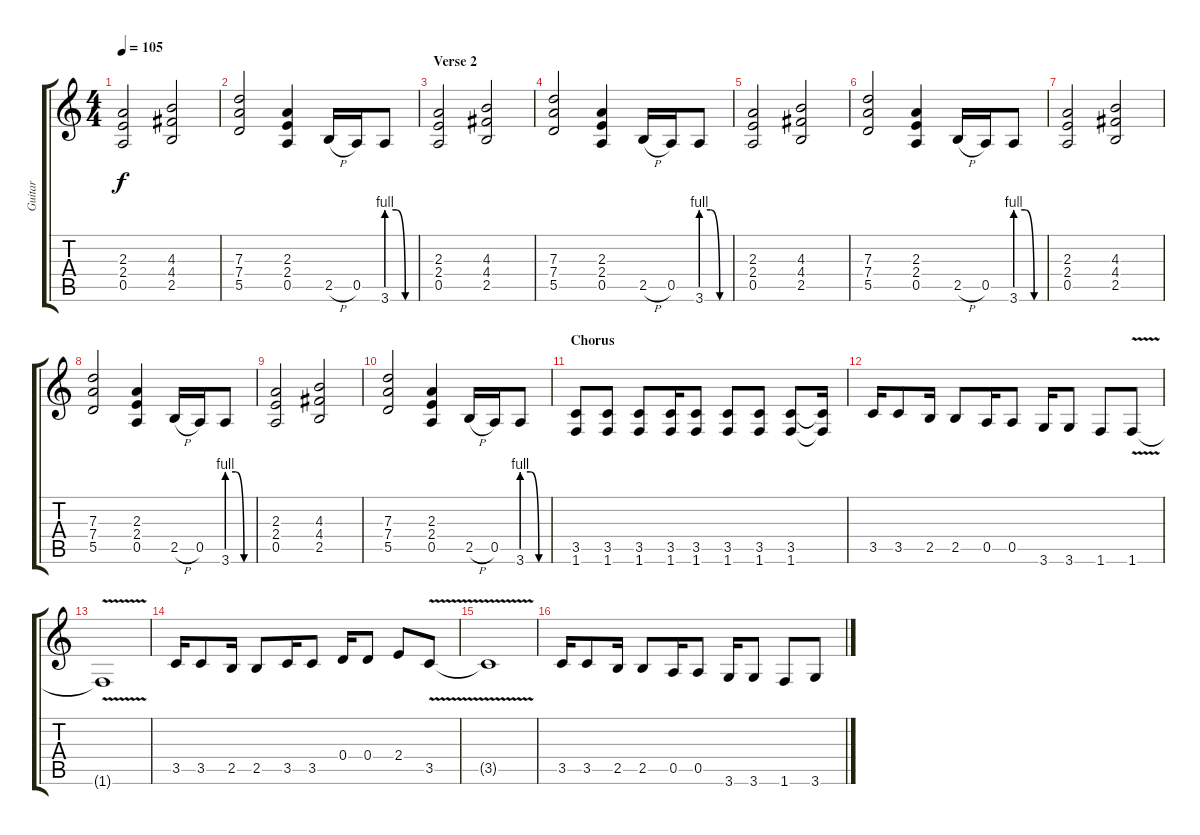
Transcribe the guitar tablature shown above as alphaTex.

\track ("Guitar" "Guitar") {instrument overdrivenguitar}
\staff {score tabs}
\tuning (E4 B3 G3 D3 A2 E2) {hide}
\ts (4 4)
\tempo 105
\clef g2
\ks c
(2.3 2.4 0.5).2{dy f} (4.3 4.4 2.5).2 |
(7.3 7.4 5.5).2 (2.3 2.4 0.5).4 2.5{h}.16 0.5.16 3.6{be (custom 0 4 20 4 40 0 60 0)}.8 |
\section ("" "Verse 2")
(2.3 2.4 0.5).2 (4.3 4.4 2.5).2 |
(7.3 7.4 5.5).2 (2.3 2.4 0.5).4 2.5{h}.16 0.5.16 3.6{be (custom 0 4 20 4 40 0 60 0)}.8 |
(2.3 2.4 0.5).2 (4.3 4.4 2.5).2 |
(7.3 7.4 5.5).2 (2.3 2.4 0.5).4 2.5{h}.16 0.5.16 3.6{be (custom 0 4 20 4 40 0 60 0)}.8 |
(2.3 2.4 0.5).2 (4.3 4.4 2.5).2 |
(7.3 7.4 5.5).2 (2.3 2.4 0.5).4 2.5{h}.16 0.5.16 3.6{be (custom 0 4 20 4 40 0 60 0)}.8 |
(2.3 2.4 0.5).2 (4.3 4.4 2.5).2 |
(7.3 7.4 5.5).2 (2.3 2.4 0.5).4 2.5{h}.16 0.5.16 3.6{be (custom 0 4 20 4 40 0 60 0)}.8 |
\section ("" "Chorus")
(3.5 1.6).8 (3.5 1.6).8 (3.5 1.6).8 (3.5 1.6).16 (3.5 1.6).8 (3.5 1.6).8 (3.5 1.6).8 (3.5 1.6).8 (3.5{t} 1.6{t}).16 |
3.5.16 3.5.8 2.5.16 2.5.8 0.5.16 0.5.8 3.6.16 3.6.8 1.6.8 1.6{v}.8 |
1.6{t}.1 |
3.5.16 3.5.8 2.5.16 2.5.8 3.5.16 3.5.8 0.4.16 0.4.8 2.4.8 3.5{v}.8 |
3.5{t}.1 |
3.5.16 3.5.8 2.5.16 2.5.8 0.5.16 0.5.8 3.6.16 3.6.8 1.6.8 3.6.8
